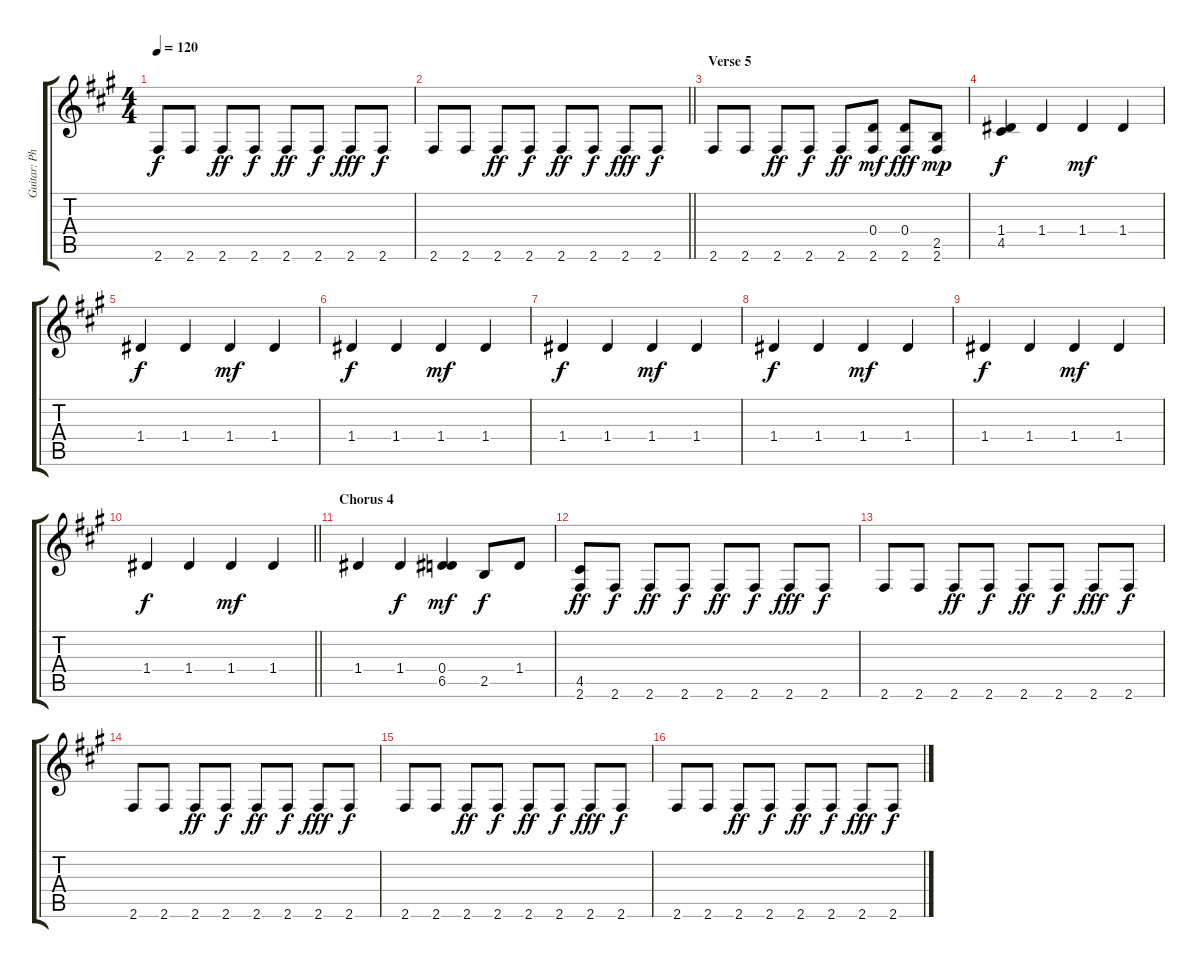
\track ("Guitar: Philip Bliss" "Guitar: Ph") {instrument electricguitarjazz}
\staff {score tabs}
\tuning (E4 B3 G3 D3 A2 E2) {hide}
\ts (4 4)
\tempo 120
\clef g2
\ks a
2.6.8{dy f} 2.6.8 2.6.8{dy ff} 2.6.8{dy f} 2.6.8{dy ff} 2.6.8{dy f} 2.6.8{dy fff} 2.6.8{dy f} |
\barLineRight lightlight
2.6.8 2.6.8 2.6.8{dy ff} 2.6.8{dy f} 2.6.8{dy ff} 2.6.8{dy f} 2.6.8{dy fff} 2.6.8{dy f} |
\section ("" "Verse 5")
2.6.8 2.6.8 2.6.8{dy ff} 2.6.8{dy f} 2.6.8{dy ff} (0.4 2.6).8{dy mf} (0.4 2.6).8{dy fff} (2.5 2.6).8{dy mp} |
(1.4 4.5).4{dy f} 1.4.4 1.4.4{dy mf} 1.4.4 |
1.4.4{dy f} 1.4.4 1.4.4{dy mf} 1.4.4 |
1.4.4{dy f} 1.4.4 1.4.4{dy mf} 1.4.4 |
1.4.4{dy f} 1.4.4 1.4.4{dy mf} 1.4.4 |
1.4.4{dy f} 1.4.4 1.4.4{dy mf} 1.4.4 |
1.4.4{dy f} 1.4.4 1.4.4{dy mf} 1.4.4 |
\barLineRight lightlight
1.4.4{dy f} 1.4.4 1.4.4{dy mf} 1.4.4 |
\section ("" "Chorus 4")
1.4.4 1.4.4{dy f} (0.4 6.5).4{dy mf} 2.5.8{dy f} 1.4.8 |
(4.5 2.6).8{dy ff} 2.6.8{dy f} 2.6.8{dy ff} 2.6.8{dy f} 2.6.8{dy ff} 2.6.8{dy f} 2.6.8{dy fff} 2.6.8{dy f} |
2.6.8 2.6.8 2.6.8{dy ff} 2.6.8{dy f} 2.6.8{dy ff} 2.6.8{dy f} 2.6.8{dy fff} 2.6.8{dy f} |
2.6.8 2.6.8 2.6.8{dy ff} 2.6.8{dy f} 2.6.8{dy ff} 2.6.8{dy f} 2.6.8{dy fff} 2.6.8{dy f} |
2.6.8 2.6.8 2.6.8{dy ff} 2.6.8{dy f} 2.6.8{dy ff} 2.6.8{dy f} 2.6.8{dy fff} 2.6.8{dy f} |
2.6.8 2.6.8 2.6.8{dy ff} 2.6.8{dy f} 2.6.8{dy ff} 2.6.8{dy f} 2.6.8{dy fff} 2.6.8{dy f}
